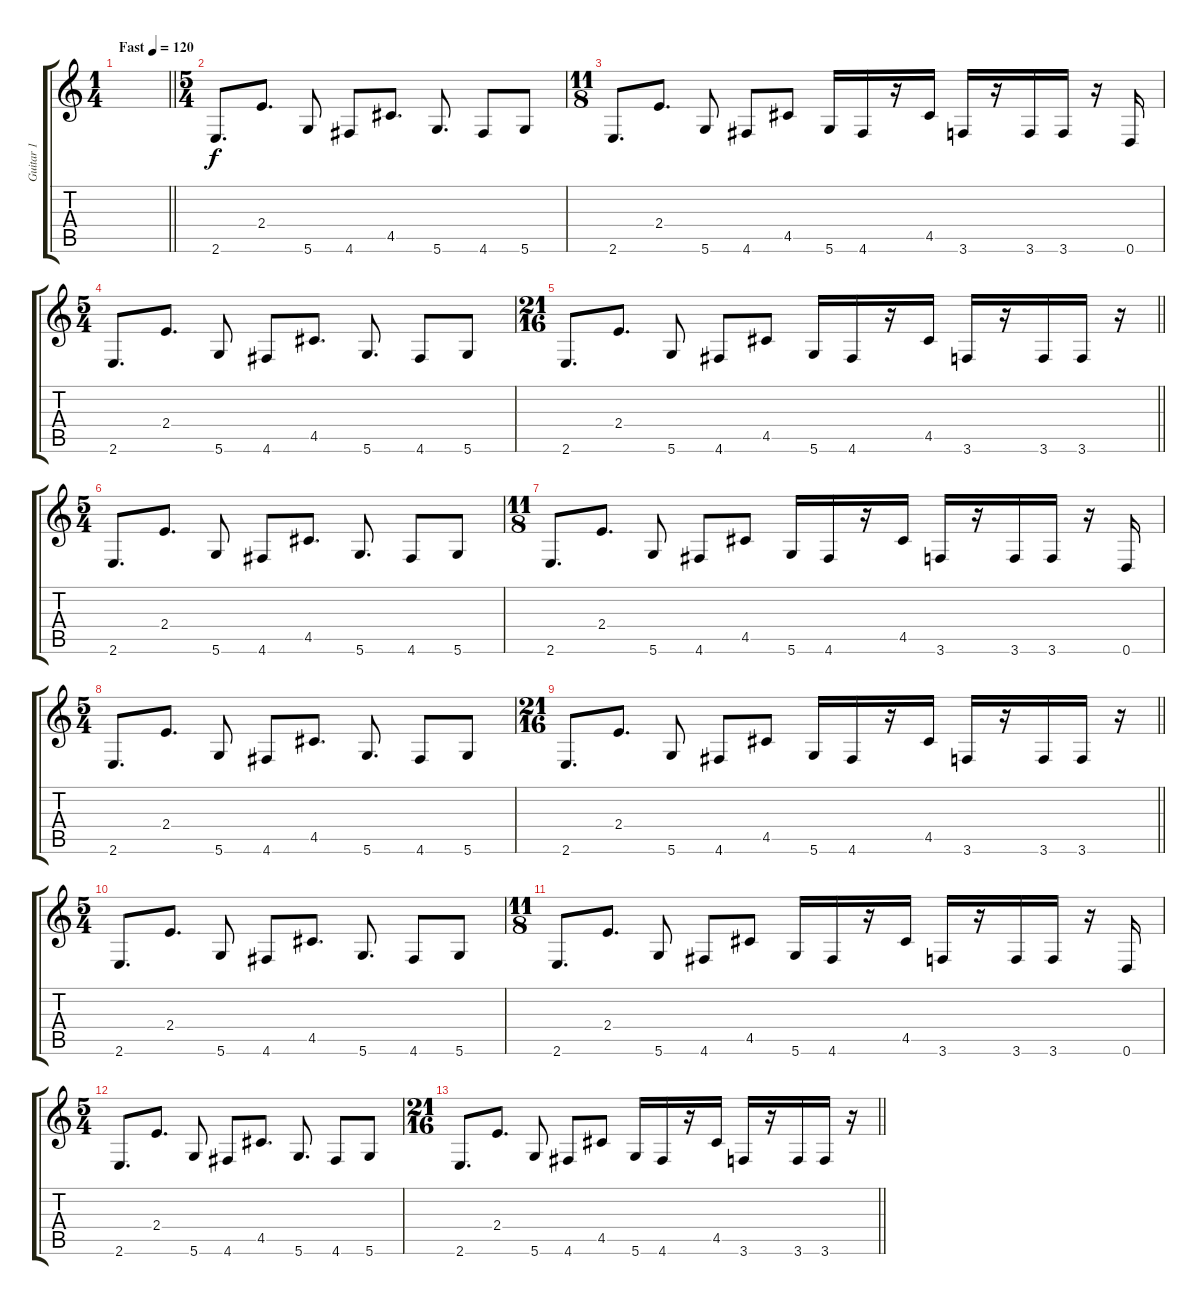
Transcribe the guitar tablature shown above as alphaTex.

\track ("Guitar 1" "Guitar 1") {instrument distortionguitar}
\staff {score tabs}
\tuning (E4 B3 G3 D3 A2 D2) {hide}
\ts (1 4)
\tempo (120 "Fast")
\clef g2
\barLineRight lightlight
\ks c
|
\ts (5 4)
2.6.8{d} 2.4.8{d} 5.6.8 4.6.8 4.5.8{d} 5.6.8{d} 4.6.8 5.6.8 |
\ts (11 8)
2.6.8{d} 2.4.8{d} 5.6.8 4.6.8 4.5.8 5.6.16 4.6.16 r.16 4.5.16 3.6.16 r.16 3.6.16 3.6.16 r.16 0.6.16 |
\ts (5 4)
2.6.8{d} 2.4.8{d} 5.6.8 4.6.8 4.5.8{d} 5.6.8{d} 4.6.8 5.6.8 |
\ts (21 16)
\barLineRight lightlight
2.6.8{d} 2.4.8{d} 5.6.8 4.6.8 4.5.8 5.6.16 4.6.16 r.16 4.5.16 3.6.16 r.16 3.6.16 3.6.16 r.16 |
\ts (5 4)
2.6.8{d} 2.4.8{d} 5.6.8 4.6.8 4.5.8{d} 5.6.8{d} 4.6.8 5.6.8 |
\ts (11 8)
2.6.8{d} 2.4.8{d} 5.6.8 4.6.8 4.5.8 5.6.16 4.6.16 r.16 4.5.16 3.6.16 r.16 3.6.16 3.6.16 r.16 0.6.16 |
\ts (5 4)
2.6.8{d} 2.4.8{d} 5.6.8 4.6.8 4.5.8{d} 5.6.8{d} 4.6.8 5.6.8 |
\ts (21 16)
\barLineRight lightlight
2.6.8{d} 2.4.8{d} 5.6.8 4.6.8 4.5.8 5.6.16 4.6.16 r.16 4.5.16 3.6.16 r.16 3.6.16 3.6.16 r.16 |
\ts (5 4)
2.6.8{d} 2.4.8{d} 5.6.8 4.6.8 4.5.8{d} 5.6.8{d} 4.6.8 5.6.8 |
\ts (11 8)
2.6.8{d} 2.4.8{d} 5.6.8 4.6.8 4.5.8 5.6.16 4.6.16 r.16 4.5.16 3.6.16 r.16 3.6.16 3.6.16 r.16 0.6.16 |
\ts (5 4)
2.6.8{d} 2.4.8{d} 5.6.8 4.6.8 4.5.8{d} 5.6.8{d} 4.6.8 5.6.8 |
\ts (21 16)
\barLineRight lightlight
2.6.8{d} 2.4.8{d} 5.6.8 4.6.8 4.5.8 5.6.16 4.6.16 r.16 4.5.16 3.6.16 r.16 3.6.16 3.6.16 r.16
